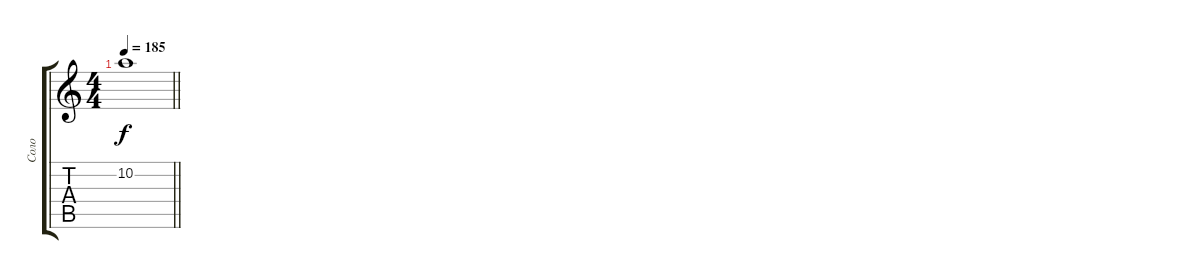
\track ("Соло" "Соло") {instrument electricguitarclean}
\staff {score tabs}
\tuning (E4 B3 G3 D3 A2 E2) {hide}
\ts (4 4)
\tempo 185
\clef g2
\barLineRight lightlight
\ks c
10.2{t}.1{dy f}
